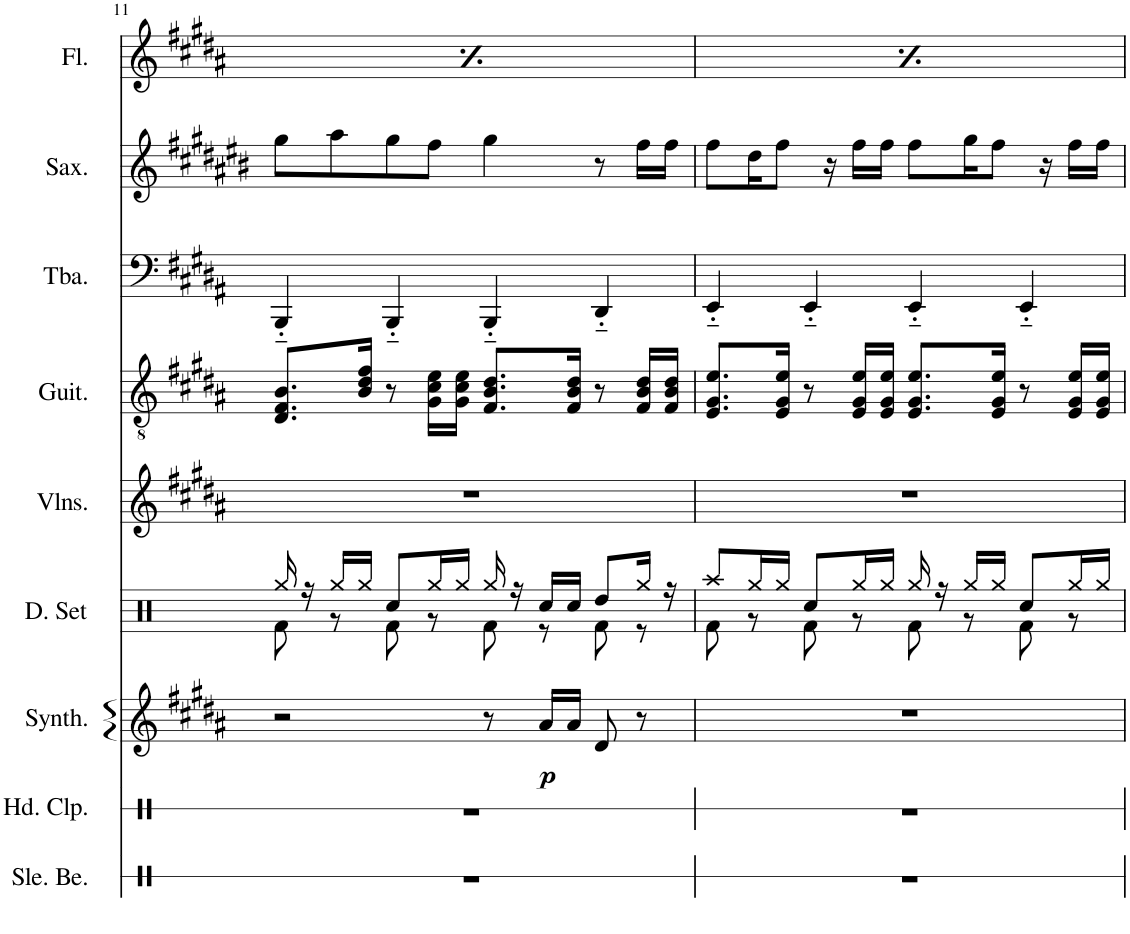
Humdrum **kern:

**kern	**kern	**kern	**dynam	**kern	**kern	**kern	**kern	**kern	**kern	**dynam
*part9	*part8	*part7	*part7	*part6	*part5	*part4	*part3	*part2	*part1	*part1
*staff9	*staff8	*staff7	*staff7	*staff6	*staff5	*staff4	*staff3	*staff2	*staff1	*staff1
*I"Sleigh Bells	*I"Hand Clap	*I"Synth Drum	*	*I"Drumset	*I"Violins	*I"Acoustic Guitar	*I"Tuba	*I"Saxophone	*I"Flute	*
*I'Sle. Be.	*I'Hd. Clp.	*I'Synth.	*	*I'D. Set	*I'Vlns.	*I'Guit.	*I'Tba.	*I'Sax.	*I'Fl.	*
!!LO:PB:g=z
*clefX	*clefX	*clefG2	*	*clefX	*clefG2	*clefGv2	*clefF4	*clefG2	*clefG2	*
*	*	*	*	*	*	*	*	*Trd8c14	*	*
*k[]	*k[]	*k[f#c#g#d#a#]	*	*k[]	*k[f#c#g#d#a#]	*k[f#c#g#d#a#]	*k[f#c#g#d#a#]	*k[f#c#g#d#a#e#b#]	*k[f#c#g#d#a#]	*
*M4/4	*M4/4	*M4/4	*	*M4/4	*M4/4	*M4/4	*M4/4	*M4/4	*M4/4	*
!!LO:REH:place=s1:a:B:cj:fs=14:t=B
=11	=11	=11	=11	=11	=11	=11	=11	=11	=11	=11
*	*	*	*	*^	*	*	*	*	*	*
1r	1r	2r	.	16Rgg/	8Rf\	1r	8.D#/ 8.F#/ 8.B/L	4BBB'~/	8gg#\L	8r	.
.	.	.	.	16r	.	.	.	.	.	.	.
!	!	!	!	!	!	!	!	!	!	!	!LO:DY:b
.	.	.	.	16Rgg/LL	8r	.	.	.	8aa#\	8eee'\	mp
.	.	.	.	16Rgg/JJ	.	.	16B/ 16d#/ 16f#/Jk	.	.	.	.
.	.	.	.	8Rcc/L	8Rf\	.	8r	4BBB'~/	8gg#\	8r	.
.	.	.	.	16Rgg/L	8r	.	16G#\ 16c#\ 16e\LL	.	8ff#\J	8eee'\	.
.	.	.	.	16Rgg/JJ	.	.	16G#\ 16c#\ 16e\JJ	.	.	.	.
.	.	8r	.	16Rgg/	8Rf\	.	8.F#/ 8.B/ 8.d#/L	4BBB'~/	4gg#\	8r	.
.	.	.	.	16r	.	.	.	.	.	.	.
!	!	!	!LO:DY:b	!	!	!	!	!	!	!	!
.	.	16a#/LL	p	16Rcc/LL	8r	.	.	.	.	8eee'\	.
.	.	16a#/JJ	.	16Rcc/JJ	.	.	16F#/ 16B/ 16d#/Jk	.	.	.	.
.	.	8d#/	.	8Rdd/L	8Rf\	.	8r	4DD#'~/	8r	8r	.
.	.	8r	.	16Rgg/Jk	8r	.	16F#/ 16B/ 16d#/LL	.	16ff#\LL	8eee'\	.
.	.	.	.	16r	.	.	16F#/ 16B/ 16d#/JJ	.	16ff#\JJ	.	.
!!LO:REH:place=s1:a:B:cj:fs=14:t=B
=12	=12	=12	=12	=12	=12	=12	=12	=12	=12	=12	=12
1r	1r	1r	.	8Raa/L	8Rf\	1r	8.E/ 8.G#/ 8.e/L	4EE'~/	8ff#\L	8r	.
!	!	!	!	!	!	!	!	!	!	!	!LO:DY:b
.	.	.	.	16Rgg/L	8r	.	.	.	16dd#\K	8eee'\	mp
.	.	.	.	16Rgg/JJ	.	.	16E/ 16G#/ 16e/Jk	.	8ff#\J	.	.
.	.	.	.	8Rcc/L	8Rf\	.	8r	4EE'~/	.	8r	.
.	.	.	.	.	.	.	.	.	16r	.	.
.	.	.	.	16Rgg/L	8r	.	16E/ 16G#/ 16e/LL	.	16ff#\LL	8eee'\	.
.	.	.	.	16Rgg/JJ	.	.	16E/ 16G#/ 16e/JJ	.	16ff#\JJ	.	.
.	.	.	.	16Rgg/	8Rf\	.	8.E/ 8.G#/ 8.e/L	4EE'~/	8ff#\L	8r	.
.	.	.	.	16r	.	.	.	.	.	.	.
.	.	.	.	16Rgg/LL	8r	.	.	.	16gg#\K	8eee'\	.
.	.	.	.	16Rgg/JJ	.	.	16E/ 16G#/ 16e/Jk	.	8ff#\J	.	.
.	.	.	.	8Rcc/L	8Rf\	.	8r	4EE'~/	.	8r	.
.	.	.	.	.	.	.	.	.	16r	.	.
.	.	.	.	16Rgg/L	8r	.	16E/ 16G#/ 16e/LL	.	16ff#\LL	8eee'\	.
.	.	.	.	16Rgg/JJ	.	.	16E/ 16G#/ 16e/JJ	.	16ff#\JJ	.	.
*	*	*	*	*v	*v	*	*	*	*	*	*
=	=	=	=	=	=	=	=	=	=	=
*-	*-	*-	*-	*-	*-	*-	*-	*-	*-	*-
